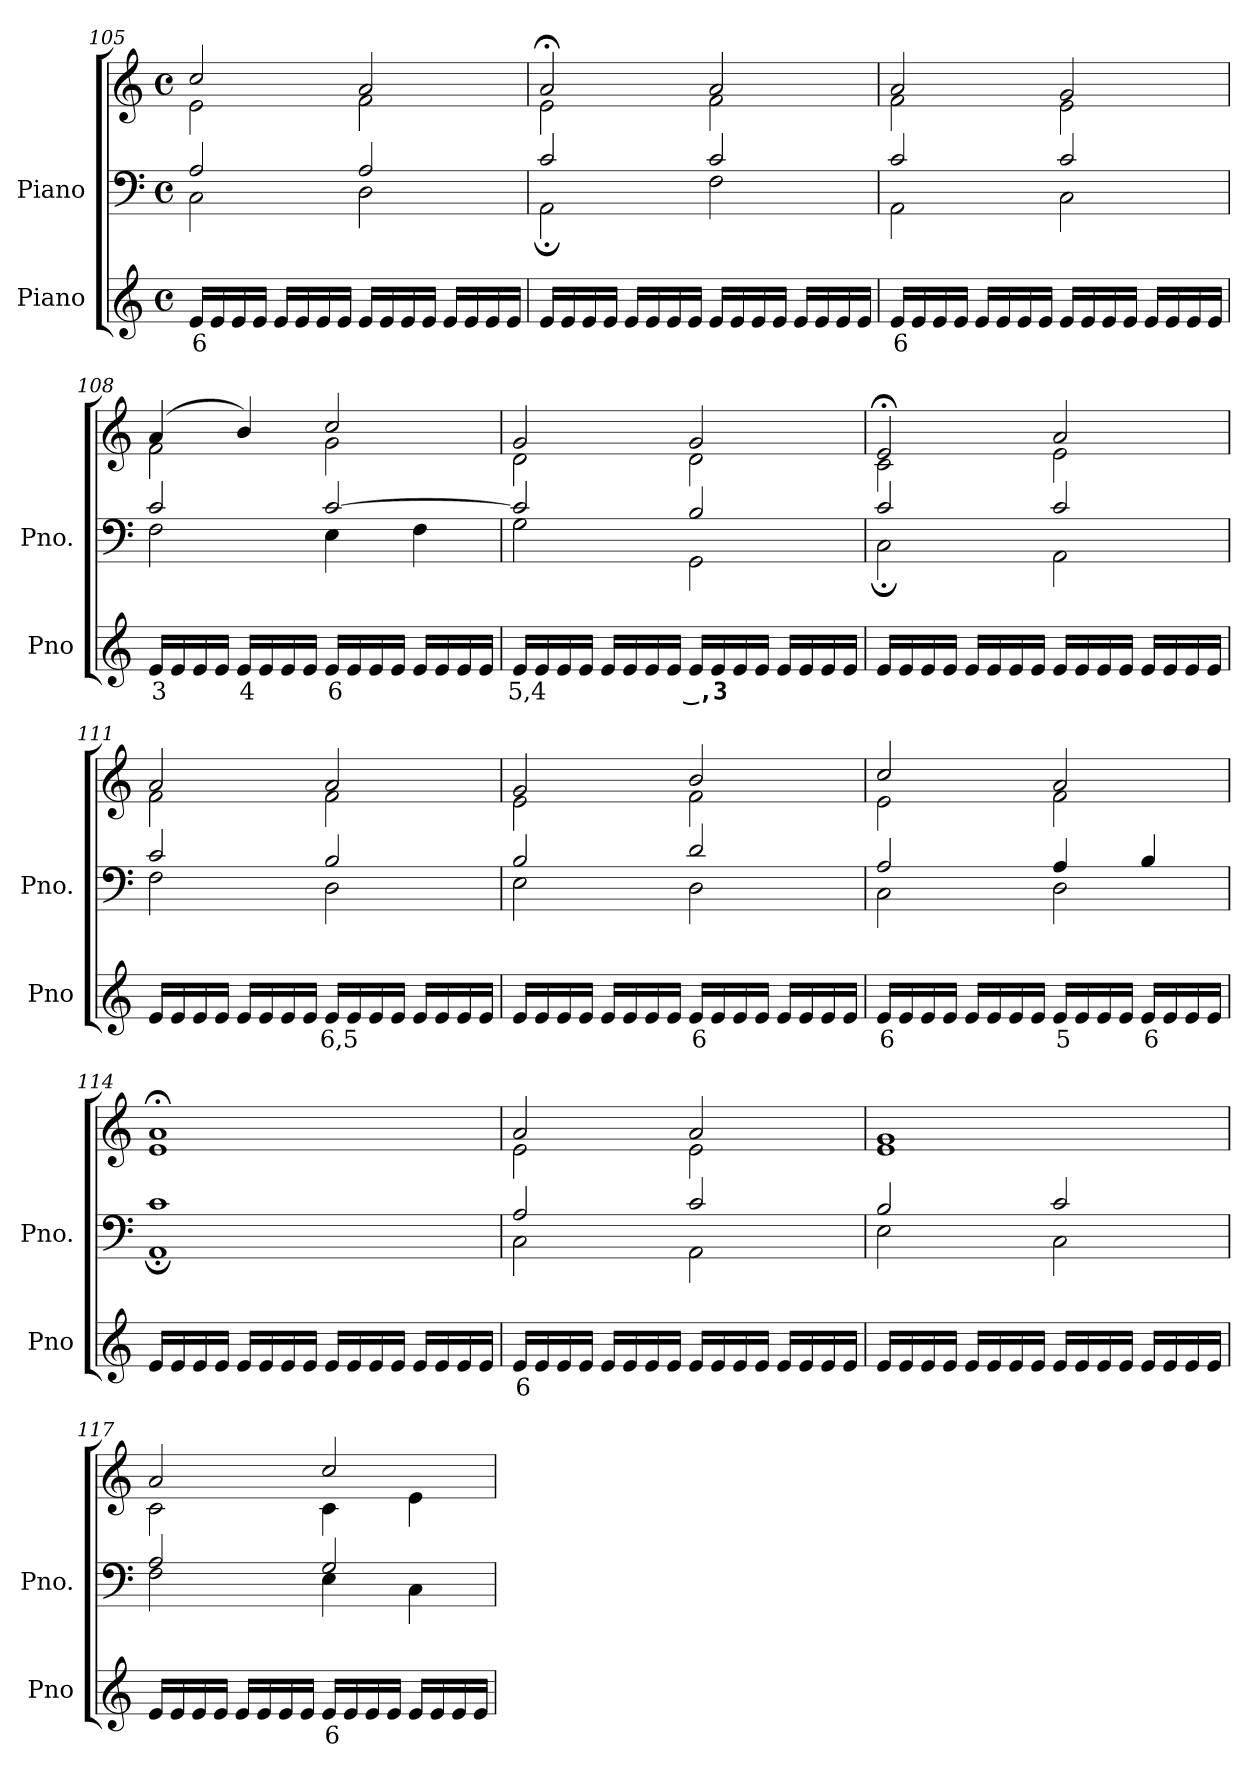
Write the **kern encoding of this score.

**kern	**text	**kern	**kern
*part2	*part2	*part1	*part1
*staff3	*staff3	*staff2	*staff1
*I"Piano	*	*I"Piano	*
*I'Pno	*	*I'Pno.	*
*clefG2	*	*clefF4	*clefG2
*k[]	*	*k[]	*k[]
*M4/4	*	*M4/4	*M4/4
*met(c)	*	*met(c)	*met(c)
=105	=105	=105	=105
!	!LO:LY:b	!	!
*	*	*^	*^
16e/LL	6	2A/	2C\	2cc/	2e\
16e/	.	.	.	.	.
16e/	.	.	.	.	.
16e/JJ	.	.	.	.	.
16e/LL	.	.	.	.	.
16e/	.	.	.	.	.
16e/	.	.	.	.	.
16e/JJ	.	.	.	.	.
16e/LL	.	2A/	2D\	2a/	2f\
16e/	.	.	.	.	.
16e/	.	.	.	.	.
16e/JJ	.	.	.	.	.
16e/LL	.	.	.	.	.
16e/	.	.	.	.	.
16e/	.	.	.	.	.
16e/JJ	.	.	.	.	.
=106	=106	=106	=106	=106	=106
16e/LL	.	2c/	2AA;\	2a;</	2e\
16e/	.	.	.	.	.
16e/	.	.	.	.	.
16e/JJ	.	.	.	.	.
16e/LL	.	.	.	.	.
16e/	.	.	.	.	.
16e/	.	.	.	.	.
16e/JJ	.	.	.	.	.
16e/LL	.	2c/	2F\	2a/	2f\
16e/	.	.	.	.	.
16e/	.	.	.	.	.
16e/JJ	.	.	.	.	.
16e/LL	.	.	.	.	.
16e/	.	.	.	.	.
16e/	.	.	.	.	.
16e/JJ	.	.	.	.	.
=107	=107	=107	=107	=107	=107
!	!LO:LY:b	!	!	!	!
16e/LL	6	2c/	2AA\	2a/	2f\
16e/	.	.	.	.	.
16e/	.	.	.	.	.
16e/JJ	.	.	.	.	.
16e/LL	.	.	.	.	.
16e/	.	.	.	.	.
16e/	.	.	.	.	.
16e/JJ	.	.	.	.	.
16e/LL	.	2c/	2C\	2g/	2e\
16e/	.	.	.	.	.
16e/	.	.	.	.	.
16e/JJ	.	.	.	.	.
16e/LL	.	.	.	.	.
16e/	.	.	.	.	.
16e/	.	.	.	.	.
16e/JJ	.	.	.	.	.
=108	=108	=108	=108	=108	=108
!	!LO:LY:b	!	!	!	!
16e/LL	3	2c/	2F\	(>4a/	2f\
16e/	.	.	.	.	.
16e/	.	.	.	.	.
16e/JJ	.	.	.	.	.
!	!LO:LY:b	!	!	!	!
16e/LL	4	.	.	4b/)	.
16e/	.	.	.	.	.
16e/	.	.	.	.	.
16e/JJ	.	.	.	.	.
!	!LO:LY:b	!	!	!	!
16e/LL	6	[2c/	4E\	2cc/	2g\
16e/	.	.	.	.	.
16e/	.	.	.	.	.
16e/JJ	.	.	.	.	.
!	!LO:LY:b	!	!	!	!
16e/LL	_	.	4F\	.	.
16e/	.	.	.	.	.
16e/	.	.	.	.	.
16e/JJ	.	.	.	.	.
=109	=109	=109	=109	=109	=109
!	!LO:LY:b	!	!	!	!
16e/LL	5,4	2c/]	2G\	2g/	2d\
16e/	.	.	.	.	.
16e/	.	.	.	.	.
16e/JJ	.	.	.	.	.
16e/LL	.	.	.	.	.
16e/	.	.	.	.	.
16e/	.	.	.	.	.
16e/JJ	.	.	.	.	.
!	!LO:LY:b	!	!	!	!
16e/LL	_,3	2B/	2GG\	2g/	2d\
16e/	.	.	.	.	.
16e/	.	.	.	.	.
16e/JJ	.	.	.	.	.
16e/LL	.	.	.	.	.
16e/	.	.	.	.	.
16e/	.	.	.	.	.
16e/JJ	.	.	.	.	.
=110	=110	=110	=110	=110	=110
16e/LL	.	2c/	2C;\	2e;</	2c\
16e/	.	.	.	.	.
16e/	.	.	.	.	.
16e/JJ	.	.	.	.	.
16e/LL	.	.	.	.	.
16e/	.	.	.	.	.
16e/	.	.	.	.	.
16e/JJ	.	.	.	.	.
16e/LL	.	2c/	2AA\	2a/	2e\
16e/	.	.	.	.	.
16e/	.	.	.	.	.
16e/JJ	.	.	.	.	.
16e/LL	.	.	.	.	.
16e/	.	.	.	.	.
16e/	.	.	.	.	.
16e/JJ	.	.	.	.	.
=111	=111	=111	=111	=111	=111
16e/LL	.	2c/	2F\	2a/	2f\
16e/	.	.	.	.	.
16e/	.	.	.	.	.
16e/JJ	.	.	.	.	.
16e/LL	.	.	.	.	.
16e/	.	.	.	.	.
16e/	.	.	.	.	.
16e/JJ	.	.	.	.	.
!	!LO:LY:b	!	!	!	!
16e/LL	6,5	2B/	2D\	2a/	2f\
16e/	.	.	.	.	.
16e/	.	.	.	.	.
16e/JJ	.	.	.	.	.
16e/LL	.	.	.	.	.
16e/	.	.	.	.	.
16e/	.	.	.	.	.
16e/JJ	.	.	.	.	.
=112	=112	=112	=112	=112	=112
16e/LL	.	2B/	2E\	2g/	2e\
16e/	.	.	.	.	.
16e/	.	.	.	.	.
16e/JJ	.	.	.	.	.
16e/LL	.	.	.	.	.
16e/	.	.	.	.	.
16e/	.	.	.	.	.
16e/JJ	.	.	.	.	.
!	!LO:LY:b	!	!	!	!
16e/LL	6	2d/	2D\	2b/	2f\
16e/	.	.	.	.	.
16e/	.	.	.	.	.
16e/JJ	.	.	.	.	.
16e/LL	.	.	.	.	.
16e/	.	.	.	.	.
16e/	.	.	.	.	.
16e/JJ	.	.	.	.	.
=113	=113	=113	=113	=113	=113
!	!LO:LY:b	!	!	!	!
16e/LL	6	2A/	2C\	2cc/	2e\
16e/	.	.	.	.	.
16e/	.	.	.	.	.
16e/JJ	.	.	.	.	.
16e/LL	.	.	.	.	.
16e/	.	.	.	.	.
16e/	.	.	.	.	.
16e/JJ	.	.	.	.	.
!	!LO:LY:b	!	!	!	!
16e/LL	5	4A/	2D\	2a/	2f\
16e/	.	.	.	.	.
16e/	.	.	.	.	.
16e/JJ	.	.	.	.	.
!	!LO:LY:b	!	!	!	!
16e/LL	6	4B/	.	.	.
16e/	.	.	.	.	.
16e/	.	.	.	.	.
16e/JJ	.	.	.	.	.
=114	=114	=114	=114	=114	=114
16e/LL	.	1c	1AA;	1a;<	1e
16e/	.	.	.	.	.
16e/	.	.	.	.	.
16e/JJ	.	.	.	.	.
16e/LL	.	.	.	.	.
16e/	.	.	.	.	.
16e/	.	.	.	.	.
16e/JJ	.	.	.	.	.
16e/LL	.	.	.	.	.
16e/	.	.	.	.	.
16e/	.	.	.	.	.
16e/JJ	.	.	.	.	.
16e/LL	.	.	.	.	.
16e/	.	.	.	.	.
16e/	.	.	.	.	.
16e/JJ	.	.	.	.	.
=115	=115	=115	=115	=115	=115
!	!LO:LY:b	!	!	!	!
16e/LL	6	2A/	2C\	2a/	2e\
16e/	.	.	.	.	.
16e/	.	.	.	.	.
16e/JJ	.	.	.	.	.
16e/LL	.	.	.	.	.
16e/	.	.	.	.	.
16e/	.	.	.	.	.
16e/JJ	.	.	.	.	.
16e/LL	.	2c/	2AA\	2a/	2e\
16e/	.	.	.	.	.
16e/	.	.	.	.	.
16e/JJ	.	.	.	.	.
16e/LL	.	.	.	.	.
16e/	.	.	.	.	.
16e/	.	.	.	.	.
16e/JJ	.	.	.	.	.
=116	=116	=116	=116	=116	=116
16e/LL	.	2B/	2E\	1g	1e
16e/	.	.	.	.	.
16e/	.	.	.	.	.
16e/JJ	.	.	.	.	.
16e/LL	.	.	.	.	.
16e/	.	.	.	.	.
16e/	.	.	.	.	.
16e/JJ	.	.	.	.	.
16e/LL	.	2c/	2C\	.	.
16e/	.	.	.	.	.
16e/	.	.	.	.	.
16e/JJ	.	.	.	.	.
16e/LL	.	.	.	.	.
16e/	.	.	.	.	.
16e/	.	.	.	.	.
16e/JJ	.	.	.	.	.
=117	=117	=117	=117	=117	=117
16e/LL	.	2A/	2F\	2a/	2c\
16e/	.	.	.	.	.
16e/	.	.	.	.	.
16e/JJ	.	.	.	.	.
16e/LL	.	.	.	.	.
16e/	.	.	.	.	.
16e/	.	.	.	.	.
16e/JJ	.	.	.	.	.
!	!LO:LY:b	!	!	!	!
16e/LL	6	2G/	4E\	2cc/	4c\
16e/	.	.	.	.	.
16e/	.	.	.	.	.
16e/JJ	.	.	.	.	.
16e/LL	.	.	4C\	.	4e\
16e/	.	.	.	.	.
16e/	.	.	.	.	.
16e/JJ	.	.	.	.	.
*	*	*v	*v	*	*
*	*	*	*v	*v
=	=	=	=
*-	*-	*-	*-
